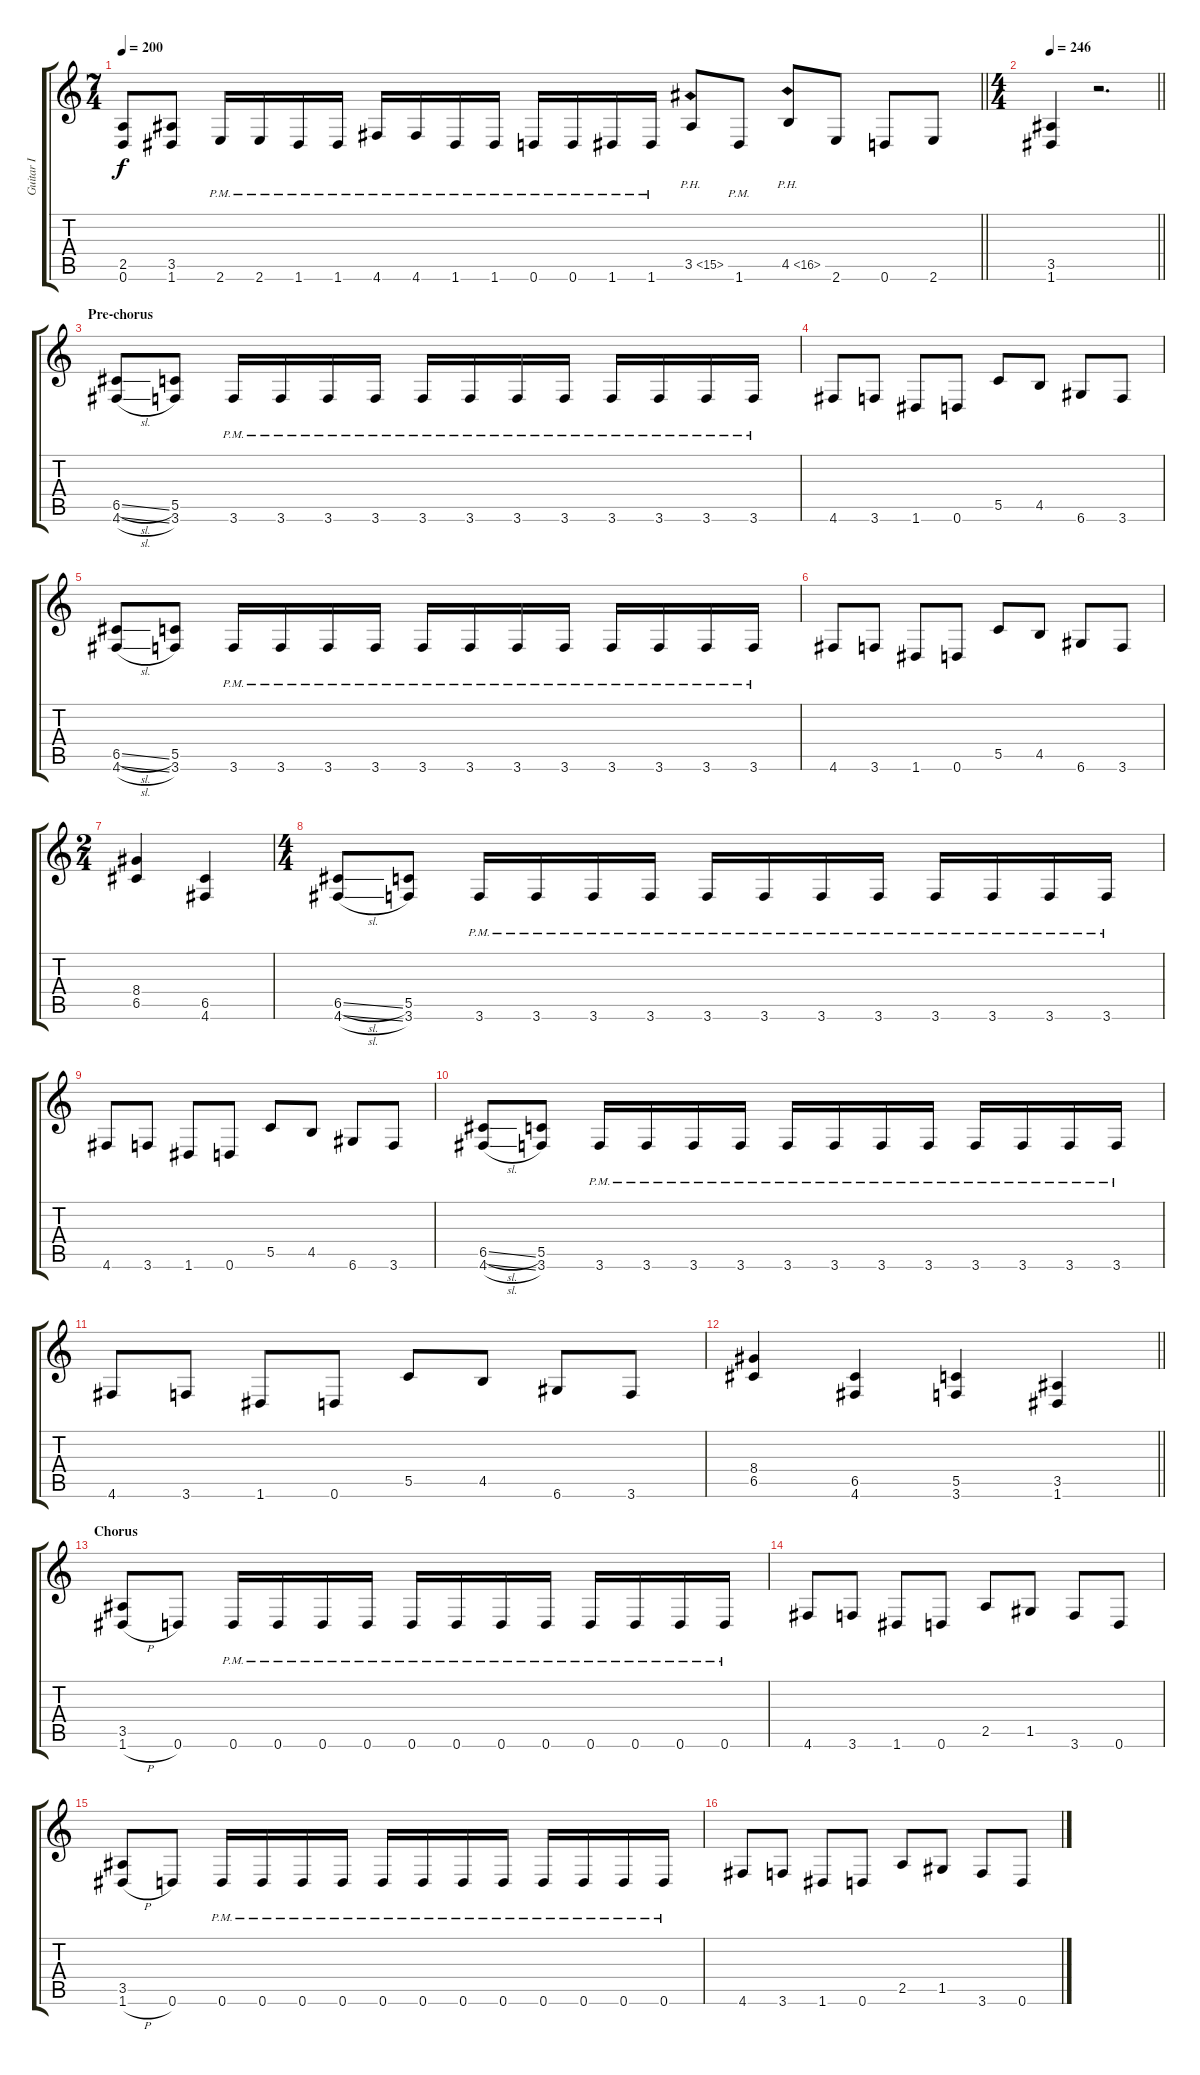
\track ("Guitar I" "Guitar I") {instrument distortionguitar}
\staff {score tabs}
\tuning (D4 A3 F3 C3 G2 D2) {hide}
\ts (7 4)
\tempo 200
\clef g2
\barLineRight lightlight
\ks c
(2.5 0.6).8{dy f} (3.5 1.6).8 2.6{pm}.16 2.6{pm}.16 1.6{pm}.16 1.6{pm}.16 4.6{pm}.16 4.6{pm}.16 1.6{pm}.16 1.6{pm}.16 0.6{pm}.16 0.6{pm}.16 1.6{pm}.16 1.6{pm}.16 3.5{ph 12}.8 1.6{pm}.8 4.5{ph 12}.8 2.6.8 0.6.8 2.6.8 |
\ts (4 4)
\section ("" "")
\tempo 246
\barLineRight lightlight
(3.5 1.6).4 r.2{d} |
\section ("" "Pre-chorus")
(6.5{sl} 4.6{sl}).8 (5.5 3.6).8 3.6{pm}.16 3.6{pm}.16 3.6{pm}.16 3.6{pm}.16 3.6{pm}.16 3.6{pm}.16 3.6{pm}.16 3.6{pm}.16 3.6{pm}.16 3.6{pm}.16 3.6{pm}.16 3.6{pm}.16 |
4.6.8 3.6.8 1.6.8 0.6.8 5.5.8 4.5.8 6.6.8 3.6.8 |
(6.5{sl} 4.6{sl}).8 (5.5 3.6).8 3.6{pm}.16 3.6{pm}.16 3.6{pm}.16 3.6{pm}.16 3.6{pm}.16 3.6{pm}.16 3.6{pm}.16 3.6{pm}.16 3.6{pm}.16 3.6{pm}.16 3.6{pm}.16 3.6{pm}.16 |
4.6.8 3.6.8 1.6.8 0.6.8 5.5.8 4.5.8 6.6.8 3.6.8 |
\ts (2 4)
(8.4 6.5).4 (6.5 4.6).4 |
\ts (4 4)
(6.5{sl} 4.6{sl}).8 (5.5 3.6).8 3.6{pm}.16 3.6{pm}.16 3.6{pm}.16 3.6{pm}.16 3.6{pm}.16 3.6{pm}.16 3.6{pm}.16 3.6{pm}.16 3.6{pm}.16 3.6{pm}.16 3.6{pm}.16 3.6{pm}.16 |
4.6.8 3.6.8 1.6.8 0.6.8 5.5.8 4.5.8 6.6.8 3.6.8 |
(6.5{sl} 4.6{sl}).8 (5.5 3.6).8 3.6{pm}.16 3.6{pm}.16 3.6{pm}.16 3.6{pm}.16 3.6{pm}.16 3.6{pm}.16 3.6{pm}.16 3.6{pm}.16 3.6{pm}.16 3.6{pm}.16 3.6{pm}.16 3.6{pm}.16 |
4.6.8 3.6.8 1.6.8 0.6.8 5.5.8 4.5.8 6.6.8 3.6.8 |
\barLineRight lightlight
(8.4 6.5).4 (6.5 4.6).4 (5.5 3.6).4 (3.5 1.6).4 |
\section ("" "Chorus")
(3.5 1.6{h}).8 0.6.8 0.6{pm}.16 0.6{pm}.16 0.6{pm}.16 0.6{pm}.16 0.6{pm}.16 0.6{pm}.16 0.6{pm}.16 0.6{pm}.16 0.6{pm}.16 0.6{pm}.16 0.6{pm}.16 0.6{pm}.16 |
4.6.8 3.6.8 1.6.8 0.6.8 2.5.8 1.5.8 3.6.8 0.6.8 |
(3.5 1.6{h}).8 0.6.8 0.6{pm}.16 0.6{pm}.16 0.6{pm}.16 0.6{pm}.16 0.6{pm}.16 0.6{pm}.16 0.6{pm}.16 0.6{pm}.16 0.6{pm}.16 0.6{pm}.16 0.6{pm}.16 0.6{pm}.16 |
4.6.8 3.6.8 1.6.8 0.6.8 2.5.8 1.5.8 3.6.8 0.6.8
